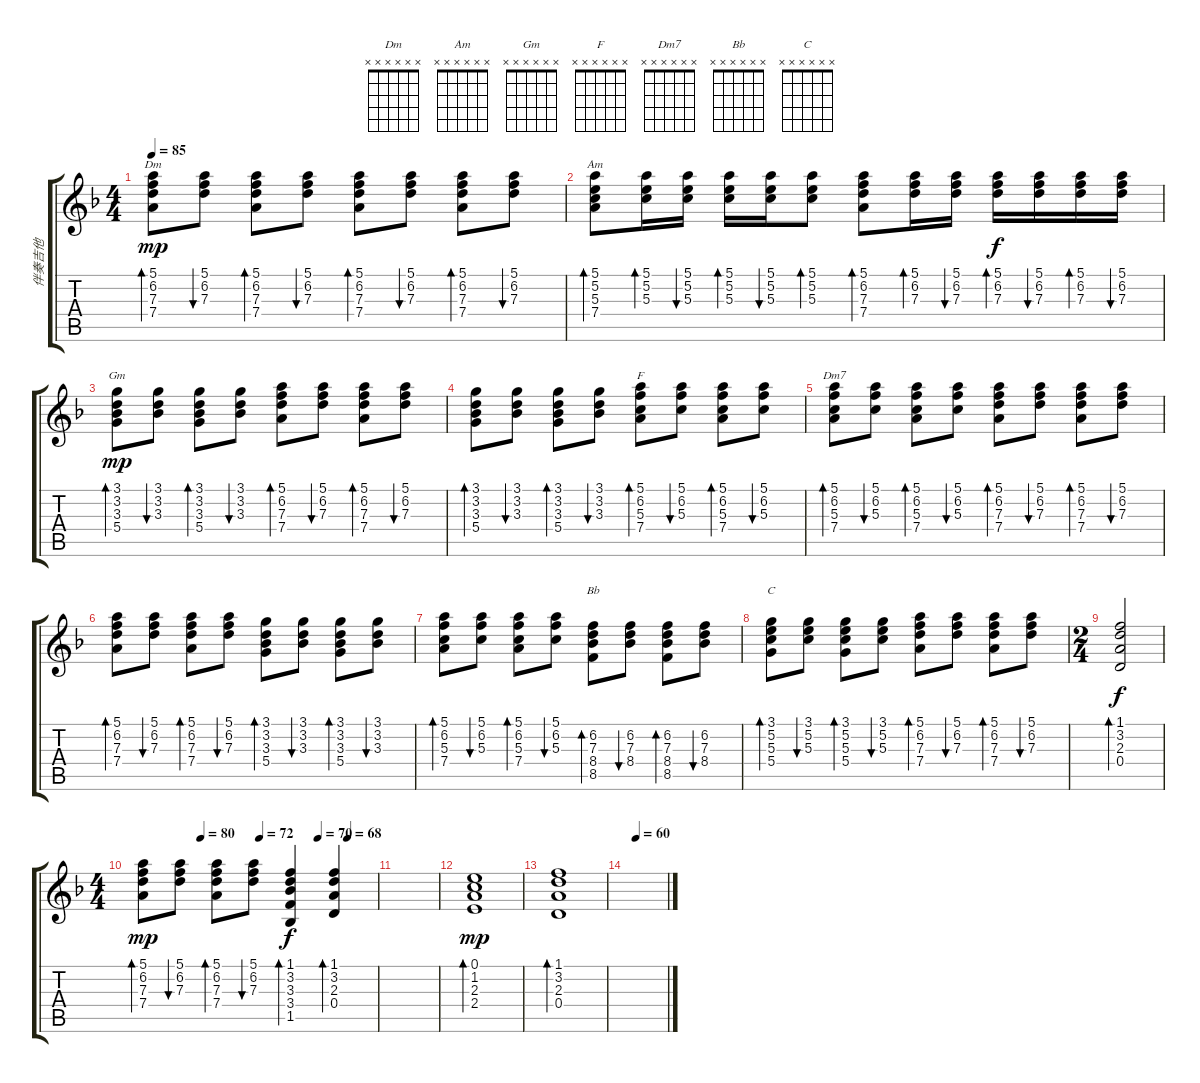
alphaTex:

\track ("伴奏吉他" "伴奏吉他") {instrument acousticguitarsteel}
\staff {score tabs}
\tuning (E4 B3 G3 D3 A2 E2) {hide}
\chord ("Dm" x x x x x x)
\chord ("Am" x x x x x x)
\chord ("Gm" x x x x x x)
\chord ("F" x x x x x x)
\chord ("Dm7" x x x x x x)
\chord ("Bb" x x x x x x)
\chord ("C" x x x x x x)
\ts (4 4)
\tempo 85
\clef g2
\ks f
(5.1 6.2 7.3 7.4).8{bd 60 ch "Dm" dy mp} (5.1 6.2 7.3).8{bu 60} (5.1 6.2 7.3 7.4).8{bd 60} (5.1 6.2 7.3).8{bu 60} (5.1 6.2 7.3 7.4).8{bd 60} (5.1 6.2 7.3).8{bu 60} (5.1 6.2 7.3 7.4).8{bd 60} (5.1 6.2 7.3).8{bu 60} |
(5.1 5.2 5.3 7.4).8{bd 60 ch "Am"} (5.1 5.2 5.3).16{bd 60} (5.1 5.2 5.3).16{bu 60} (5.1 5.2 5.3).16{bd 60} (5.1 5.2 5.3).16{bu 60} (5.1 5.2 5.3).8{bd 60} (5.1 6.2 7.3 7.4).8{bd 60} (5.1 6.2 7.3).16{bd 60} (5.1 6.2 7.3).16{bu 60} (5.1 6.2 7.3).16{bd 60 dy f} (5.1 6.2 7.3).16{bu 60} (5.1 6.2 7.3).16{bd 60} (5.1 6.2 7.3).16{bu 60} |
(3.1 3.2 3.3 5.4).8{bd 60 ch "Gm" dy mp} (3.1 3.2 3.3).8{bu 60} (3.1 3.2 3.3 5.4).8{bd 60} (3.1 3.2 3.3).8{bu 60} (5.1 6.2 7.3 7.4).8{bd 60} (5.1 6.2 7.3).8{bu 60} (5.1 6.2 7.3 7.4).8{bd 60} (5.1 6.2 7.3).8{bu 60} |
(3.1 3.2 3.3 5.4).8{bd 60} (3.1 3.2 3.3).8{bu 60} (3.1 3.2 3.3 5.4).8{bd 60} (3.1 3.2 3.3).8{bu 60} (5.1 6.2 5.3 7.4).8{bd 60 ch "F"} (5.1 6.2 5.3).8{bu 60} (5.1 6.2 5.3 7.4).8{bd 60} (5.1 6.2 5.3).8{bu 60} |
(5.1 6.2 5.3 7.4).8{bd 60 ch "Dm7"} (5.1 6.2 5.3).8{bu 60} (5.1 6.2 5.3 7.4).8{bd 60} (5.1 6.2 5.3).8{bu 60} (5.1 6.2 7.3 7.4).8{bd 60} (5.1 6.2 7.3).8{bu 60} (5.1 6.2 7.3 7.4).8{bd 60} (5.1 6.2 7.3).8{bu 60} |
(5.1 6.2 7.3 7.4).8{bd 60} (5.1 6.2 7.3).8{bu 60} (5.1 6.2 7.3 7.4).8{bd 60} (5.1 6.2 7.3).8{bu 60} (3.1 3.2 3.3 5.4).8{bd 60} (3.1 3.2 3.3).8{bu 60} (3.1 3.2 3.3 5.4).8{bd 60} (3.1 3.2 3.3).8{bu 60} |
(5.1 6.2 5.3 7.4).8{bd 60} (5.1 6.2 5.3).8{bu 60} (5.1 6.2 5.3 7.4).8{bd 60} (5.1 6.2 5.3).8{bu 60} (6.2 7.3 8.4 8.5).8{bd 60 ch "Bb"} (6.2 7.3 8.4).8{bu 60} (6.2 7.3 8.4 8.5).8{bd 60} (6.2 7.3 8.4).8{bu 60} |
(3.1 5.2 5.3 5.4).8{bd 60 ch "C"} (3.1 5.2 5.3).8{bu 60} (3.1 5.2 5.3 5.4).8{bd 60} (3.1 5.2 5.3).8{bu 60} (5.1 6.2 7.3 7.4).8{bd 60} (5.1 6.2 7.3).8{bu 60} (5.1 6.2 7.3 7.4).8{bd 60} (5.1 6.2 7.3).8{bu 60} |
\ts (2 4)
(1.1 3.2 2.3 0.4).2{bd 240 dy f} |
\ts (4 4)
\tempo (80 0.25)
\tempo (72 0.5)
\tempo (70 0.75)
\tempo (68 0.875)
(5.1 6.2 7.3 7.4).8{bd 60 dy mp} (5.1 6.2 7.3).8{bu 60} (5.1 6.2 7.3 7.4).8{bd 60} (5.1 6.2 7.3).8{bu 60} (1.1 3.2 3.3 3.4 1.5).4{bd 240 dy f} (1.1 3.2 2.3 0.4).4{bd 240} |
|
(0.1 1.2 2.3 2.4).1{bd 240 dy mp} |
(1.1 3.2 2.3 0.4).1{bd 480} |
\tempo (60 0.25)
